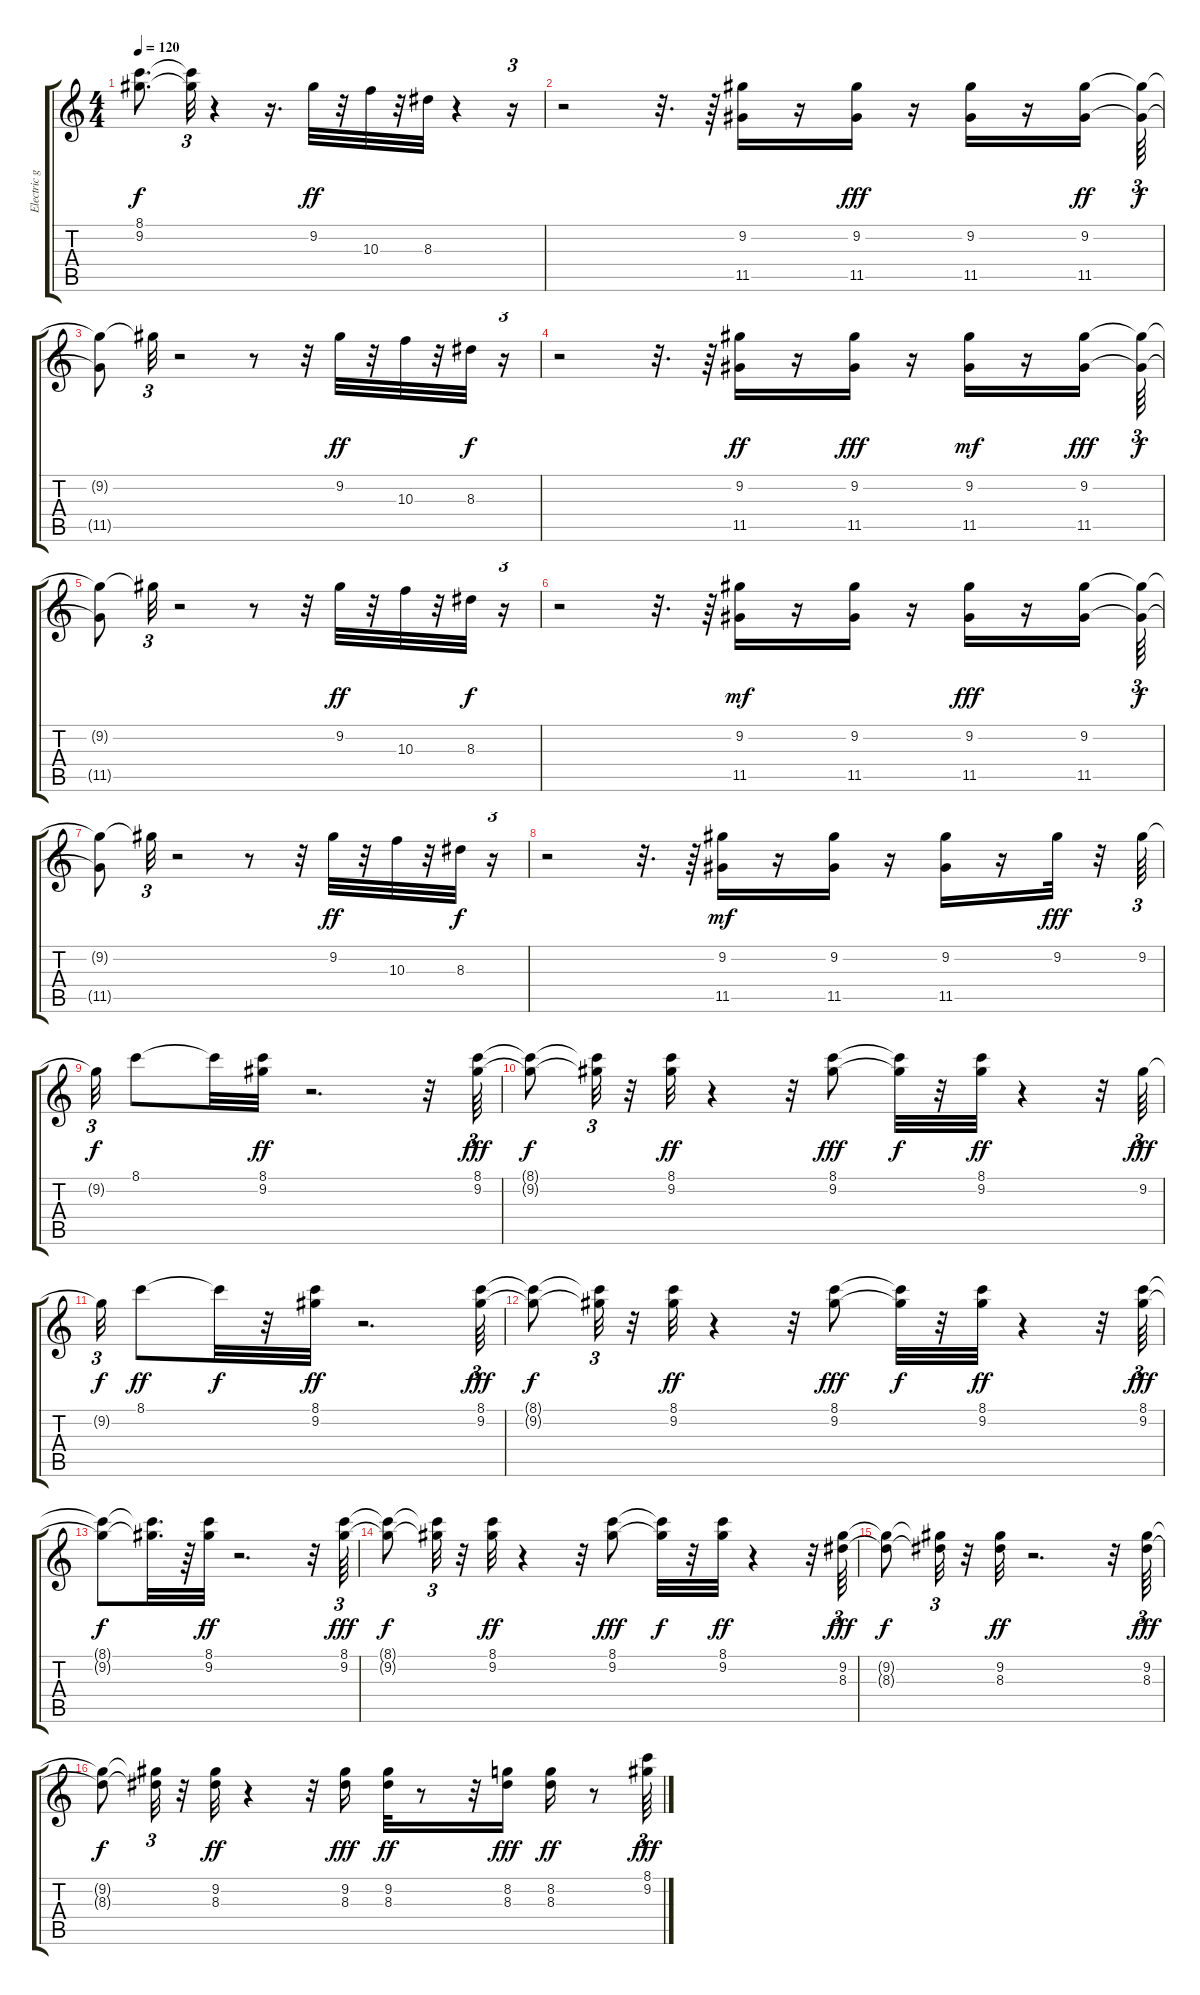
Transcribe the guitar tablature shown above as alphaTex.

\track ("Electric guitar" "Electric g") {instrument electricguitarclean}
\staff {score tabs}
\tuning (E4 B3 G3 D3 A2 E2) {hide}
\ts (4 4)
\tempo 120
\clef g2
\ks c
(8.1{t} 9.2{t}).8{d dy f} (8.1{t} 9.2{t}).32{tu (3 2)} r.4 r.16{d} 9.2.32{dy ff} r.32 10.3.32 r.32 8.3.32 r.4 r.16{tu (3 2)} |
r.2 r.32{d} r.64 (9.2 11.5).16 r.16 (9.2 11.5).16{dy fff} r.16 (9.2 11.5).16 r.16 (9.2 11.5).16{dy ff} (9.2{t} 11.5{t}).64{tu (3 2) dy f} |
(9.2{t} 11.5{t}).8 9.2{t}.32{tu (3 2)} r.2 r.8 r.32 9.2.32{dy ff} r.32 10.3.32 r.32 8.3.32{dy f} r.16{tu (3 2)} |
r.2 r.32{d} r.64 (9.2 11.5).16{dy ff} r.16 (9.2 11.5).16{dy fff} r.16 (9.2 11.5).16{dy mf} r.16 (9.2 11.5).16{dy fff} (9.2{t} 11.5{t}).64{tu (3 2) dy f} |
(9.2{t} 11.5{t}).8 9.2{t}.32{tu (3 2)} r.2 r.8 r.32 9.2.32{dy ff} r.32 10.3.32 r.32 8.3.32{dy f} r.16{tu (3 2)} |
r.2 r.32{d} r.64 (9.2 11.5).16{dy mf} r.16 (9.2 11.5).16 r.16 (9.2 11.5).16{dy fff} r.16 (9.2 11.5).16 (9.2{t} 11.5{t}).64{tu (3 2) dy f} |
(9.2{t} 11.5{t}).8 9.2{t}.32{tu (3 2)} r.2 r.8 r.32 9.2.32{dy ff} r.32 10.3.32 r.32 8.3.32{dy f} r.16{tu (3 2)} |
r.2 r.32{d} r.64 (9.2 11.5).16{dy mf} r.16 (9.2 11.5).16 r.16 (9.2 11.5).16 r.16 9.2.32{dy fff} r.32 9.2.64{tu (3 2)} |
9.2{t}.32{tu (3 2) dy f} 8.1.8 8.1{t}.32 (8.1 9.2).32{dy ff} r.2{d} r.32 (8.1 9.2).64{tu (3 2) dy fff} |
(8.1{t} 9.2{t}).8{dy f} (8.1{t} 9.2{t}).32{tu (3 2)} r.32 (8.1 9.2).32{dy ff} r.4 r.32 (8.1 9.2).8{dy fff} (8.1{t} 9.2{t}).32{dy f} r.32 (8.1 9.2).32{dy ff} r.4 r.32 9.2.64{tu (3 2) dy fff} |
9.2{t}.32{tu (3 2) dy f} 8.1.8{dy ff} 8.1{t}.32{dy f} r.32 (8.1 9.2).32{dy ff} r.2{d} (8.1 9.2).64{tu (3 2) dy fff} |
(8.1{t} 9.2{t}).8{dy f} (8.1{t} 9.2{t}).32{tu (3 2)} r.32 (8.1 9.2).32{dy ff} r.4 r.32 (8.1 9.2).8{dy fff} (8.1{t} 9.2{t}).32{dy f} r.32 (8.1 9.2).32{dy ff} r.4 r.32 (8.1 9.2).64{tu (3 2) dy fff} |
(8.1{t} 9.2{t}).8{dy f} (8.1{t} 9.2{t}).32{d} r.64 (8.1 9.2).32{dy ff} r.2{d} r.32 (8.1 9.2).64{tu (3 2) dy fff} |
(8.1{t} 9.2{t}).8{dy f} (8.1{t} 9.2{t}).32{tu (3 2)} r.32 (8.1 9.2).32{dy ff} r.4 r.32 (8.1 9.2).8{dy fff} (8.1{t} 9.2{t}).32{dy f} r.32 (8.1 9.2).32{dy ff} r.4 r.32 (9.2 8.3).64{tu (3 2) dy fff} |
(9.2{t} 8.3{t}).8{dy f} (9.2{t} 8.3{t}).32{tu (3 2)} r.32 (9.2 8.3).32{dy ff} r.2{d} r.32 (9.2 8.3).64{tu (3 2) dy fff} |
(9.2{t} 8.3{t}).8{dy f} (9.2{t} 8.3{t}).32{tu (3 2)} r.32 (9.2 8.3).32{dy ff} r.4 r.32 (9.2 8.3).16{dy fff} (9.2 8.3).32{dy ff} r.8 r.32 (8.2 8.3).16{dy fff} (8.2 8.3).16{dy ff} r.8 (8.1 9.2).64{tu (3 2) dy fff}
